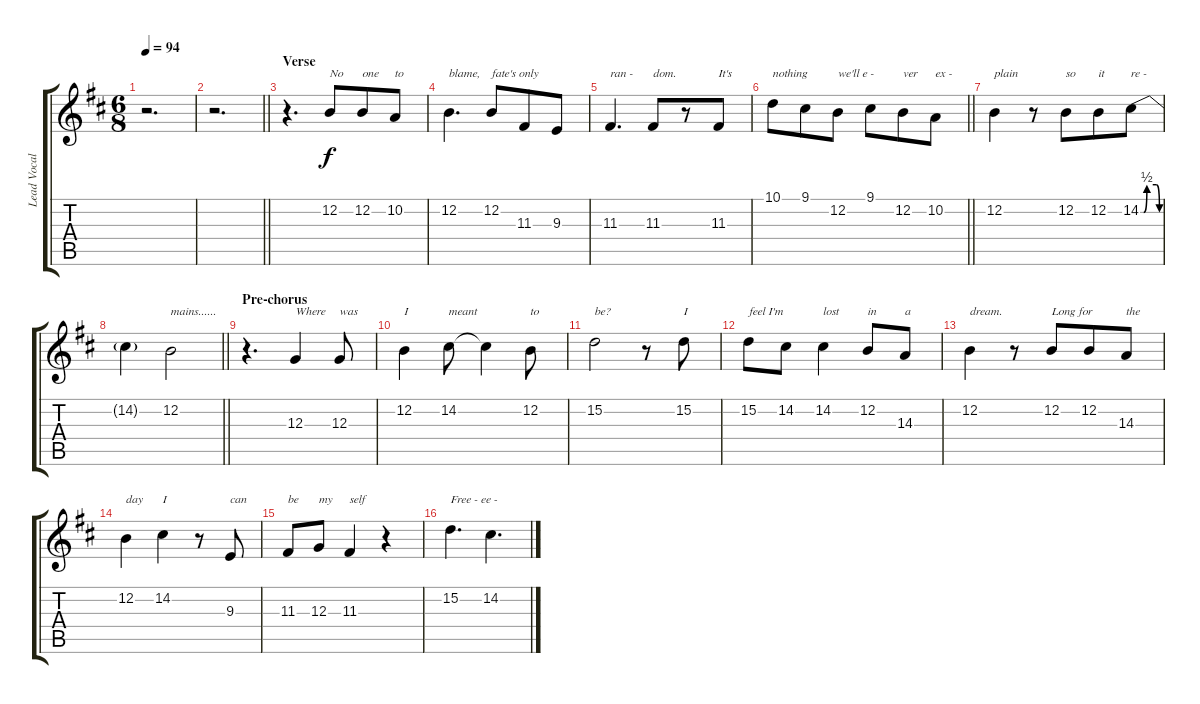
\track ("Lead Vocal" "Lead Vocal") {instrument flute}
\staff {score tabs}
\tuning (E4 B3 G3 D3 A2 E2) {hide}
\ts (6 8)
\tempo 94
\clef g2
\ks bminor
r.2{d dy mf} |
\barLineRight lightlight
r.2{d} |
\section ("" "Verse")
r.4{d} 12.2.8{txt "No" dy f} 12.2.8{txt "one"} 10.2.8{txt "to"} |
12.2.4{d txt "blame,"} 12.2.8{txt "fate's only"} 11.3.8 9.3.8 |
11.3.4{d txt "ran -"} 11.3.8{txt "dom."} r.8 11.3.8{txt "It's"} |
\barLineRight lightlight
10.1.8{txt "nothing"} 9.1.8 12.2.8{txt "we'll e -"} 9.1.8 12.2.8{txt "ver"} 10.2.8{txt "ex -"} |
12.2.4{txt "plain"} r.8 12.2.8{txt "so"} 12.2.8{txt "it"} 14.2{be (custom 0 0 10 0 20 2 50 2 60 0)}.8{txt "re -"} |
\barLineRight lightlight
14.2{t}.4 12.2.2{txt "mains......"} |
\section ("" "Pre-chorus")
r.4{d} 12.3.4{txt "Where"} 12.3.8{txt "was"} |
12.2.4{txt "I"} 14.2.8{txt "meant"} 14.2{t}.4 12.2.8{txt "to"} |
15.2.2{txt "be?"} r.8 15.2.8{txt "I"} |
15.2.8{txt "feel I'm"} 14.2.8 14.2.4{txt "lost"} 12.2.8{txt "in"} 14.3.8{txt "a"} |
12.2.4{txt "dream."} r.8 12.2.8{txt "Long for"} 12.2.8 14.3.8{txt "the"} |
12.2.4{txt "day"} 14.2.4{txt "I"} r.8 9.3.8{txt "can"} |
11.3.8{txt "be"} 12.3.8{txt "my"} 11.3.4{txt "self"} r.4 |
15.2.4{d txt "Free - ee -"} 14.2.4{d}
